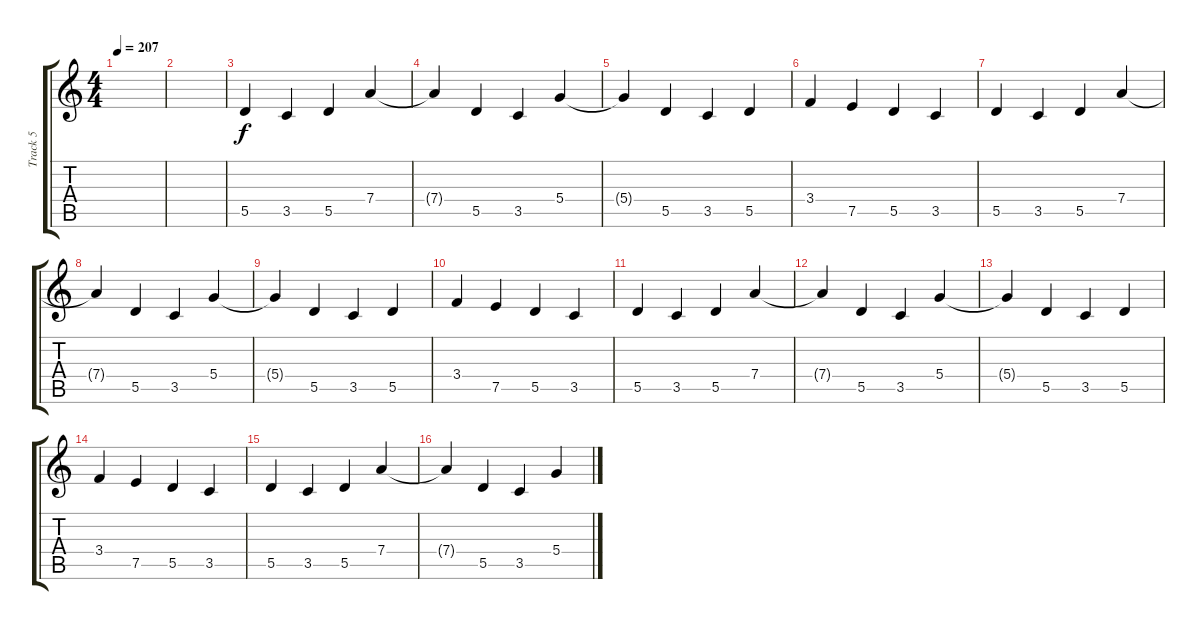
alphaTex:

\track ("Track 5" "Track 5") {instrument overdrivenguitar}
\staff {score tabs}
\tuning (E4 B3 G3 D3 A2 D2) {hide}
\ts (4 4)
\tempo 207
\clef g2
\ks c
|
|
5.5.4 3.5.4 5.5.4 7.4.4 |
7.4{t}.4 5.5.4 3.5.4 5.4.4 |
5.4{t}.4 5.5.4 3.5.4 5.5.4 |
3.4.4 7.5.4 5.5.4 3.5.4 |
5.5.4 3.5.4 5.5.4 7.4.4 |
7.4{t}.4 5.5.4 3.5.4 5.4.4 |
5.4{t}.4 5.5.4 3.5.4 5.5.4 |
3.4.4 7.5.4 5.5.4 3.5.4 |
5.5.4 3.5.4 5.5.4 7.4.4 |
7.4{t}.4 5.5.4 3.5.4 5.4.4 |
5.4{t}.4 5.5.4 3.5.4 5.5.4 |
3.4.4 7.5.4 5.5.4 3.5.4 |
5.5.4 3.5.4 5.5.4 7.4.4 |
7.4{t}.4 5.5.4 3.5.4 5.4.4
